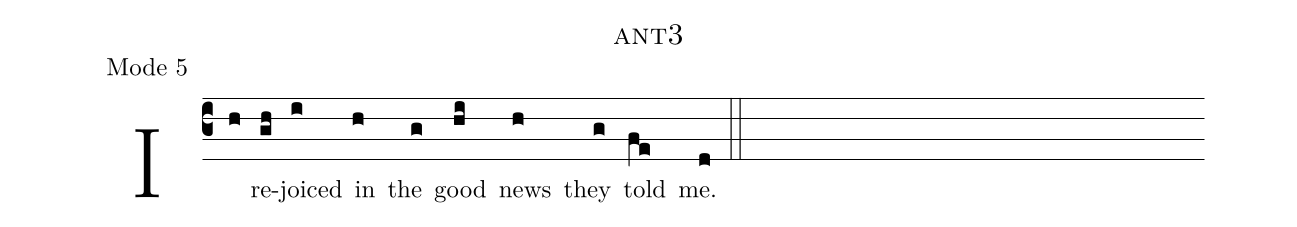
name: ant3;
annotation: Mode 5;
%%
(c3)
I(h) re(gh)joiced(i) in(h) the(g) good(hi) news(h) they(g) told(fe) me.(d) (::)
